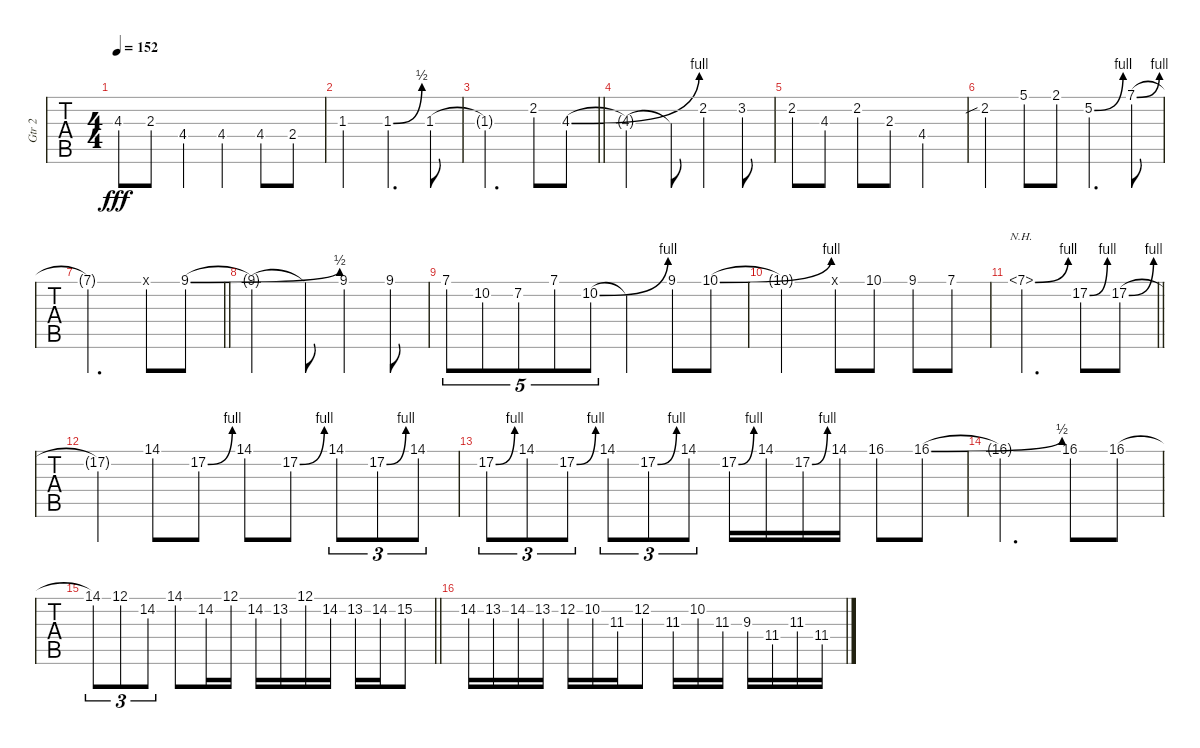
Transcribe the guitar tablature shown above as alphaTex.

\track ("Gtr 2" "Gtr 2") {instrument distortionguitar}
\staff {tabs}
\tuning (E4 B3 G3 D3 A2 E2) {hide}
\ts (4 4)
\tempo 152
\clef g2
\ks c
4.3{t}.8{dy fff} 2.3.8 4.4.4 4.4.4 4.4.8 2.4.8 |
1.3.2 1.3{be (bend 0 0 60 2)}.4{d} 1.3.8 |
\barLineRight lightlight
1.3{t}.2{d} 2.2.8 4.3{be (bend 0 0 60 4)}.8 |
4.3{t}.2 4.3{t}.8 2.2.4 3.2.8 |
2.2.8 4.3.8 2.2.8 2.3.8 4.4.2 |
2.2{sib}.4 5.1.8 2.1.8 5.2{be (bend 0 0 60 4)}.4{d} 7.1{be (bend 0 0 60 4)}.8 |
\barLineRight lightlight
7.1{t}.2{d} 0.1{x}.8 9.1{be (bend 0 0 60 2)}.8 |
9.1{t}.2 9.1{t}.8 9.1.4 9.1.8 |
7.1.8{tu (5 4)} 10.2.8{tu (5 4)} 7.2.8{tu (5 4)} 7.1.8{tu (5 4)} 10.2{be (bend 0 0 60 4)}.8{tu (5 4)} 10.2{t}.4 9.1.8 10.1{be (bend 0 0 60 4)}.8 |
10.1{t}.2 0.1{x}.8 10.1.8 9.1.8 7.1.8 |
\barLineRight lightlight
7.1{be (bend 0 0 60 4) nh}.2{d} 17.2{be (bend 0 0 60 4)}.8 17.2{be (bend 0 0 60 4)}.8 |
17.2{t}.4 14.1.8 17.2{be (bend 0 0 60 4)}.8 14.1.8 17.2{be (bend 0 0 60 4)}.8 14.1.8{tu (3 2)} 17.2{be (bend 0 0 60 4)}.8{tu (3 2)} 14.1.8{tu (3 2)} |
17.2{be (bend 0 0 60 4)}.8{tu (3 2)} 14.1.8{tu (3 2)} 17.2{be (bend 0 0 60 4)}.8{tu (3 2)} 14.1.8{tu (3 2)} 17.2{be (bend 0 0 60 4)}.8{tu (3 2)} 14.1.8{tu (3 2)} 17.2{be (bend 0 0 60 4)}.16 14.1.16 17.2{be (bend 0 0 60 4)}.16 14.1.16 16.1.8 16.1{be (bend 0 0 60 2)}.8 |
16.1{t}.2{d} 16.1.8 16.1{h}.8 |
\barLineRight lightlight
14.1.8{tu (3 2)} 12.1.8{tu (3 2)} 14.2.8{tu (3 2)} 14.1.8 14.2.16 12.1.16 14.2.16 13.2.16 12.1.16 14.2.16 13.2.16 14.2.16 15.2.8 |
14.2.16 13.2.16 14.2.16 13.2.16 12.2.16 10.2.16 11.3.16 12.2.8 11.3.16 10.2.16 11.3.16 9.3.16 11.4.16 11.3.16 11.4.16
